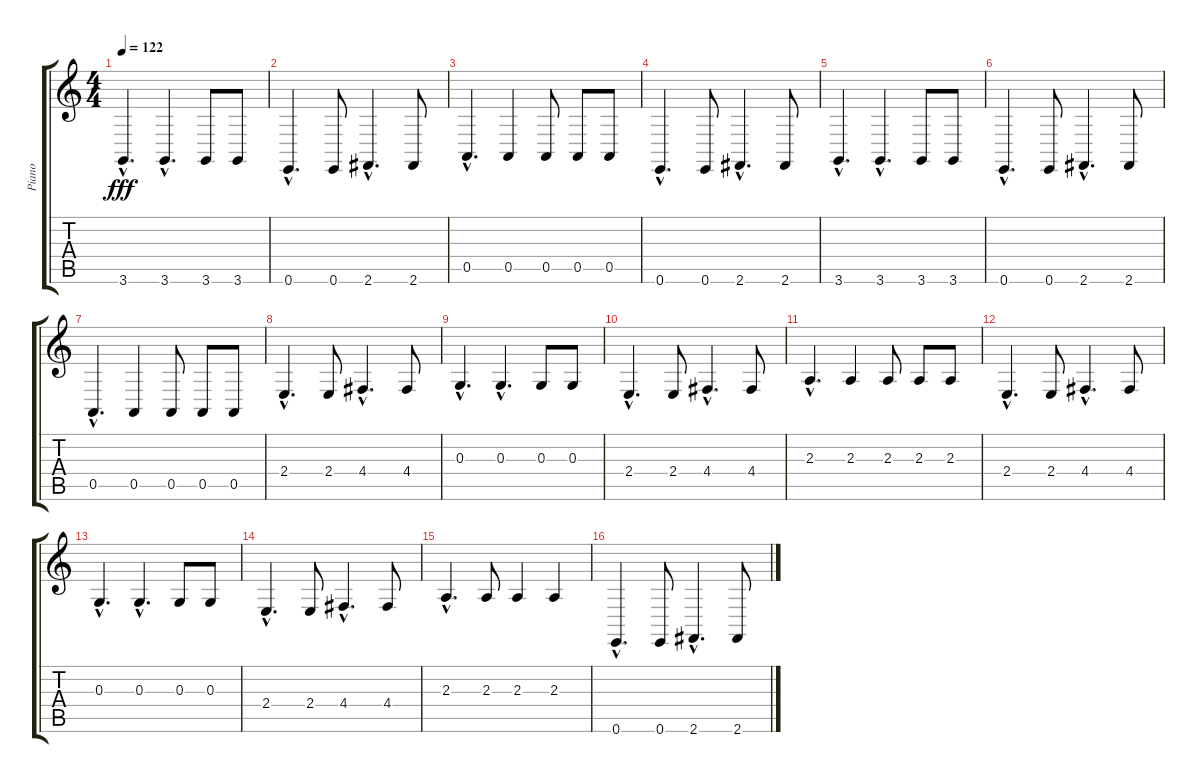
\track ("Piano" "Piano") {instrument acousticgrandpiano}
\staff {score tabs}
\tuning (E4 B3 G3 D3 A2 E2) {hide}
\ts (4 4)
\tempo 122
\clef g2
\ks c
3.6{hac}.4{d dy fff} 3.6{hac}.4{d} 3.6.8 3.6.8 |
0.6{hac}.4{d} 0.6.8 2.6{hac}.4{d} 2.6.8 |
0.5{hac}.4{d} 0.5.4 0.5.8 0.5.8 0.5.8 |
0.6{hac}.4{d} 0.6.8 2.6{hac}.4{d} 2.6.8 |
3.6{hac}.4{d} 3.6{hac}.4{d} 3.6.8 3.6.8 |
0.6{hac}.4{d} 0.6.8 2.6{hac}.4{d} 2.6.8 |
0.5{hac}.4{d} 0.5.4 0.5.8 0.5.8 0.5.8 |
2.4{hac}.4{d volume 14} 2.4.8 4.4{hac}.4{d} 4.4.8 |
0.3{hac}.4{d} 0.3{hac}.4{d} 0.3.8 0.3.8 |
2.4{hac}.4{d} 2.4.8 4.4{hac}.4{d} 4.4.8 |
2.3{hac}.4{d} 2.3.4 2.3.8 2.3.8 2.3.8 |
2.4{hac}.4{d} 2.4.8 4.4{hac}.4{d} 4.4.8 |
0.3{hac}.4{d} 0.3{hac}.4{d} 0.3.8 0.3.8 |
2.4{hac}.4{d} 2.4.8 4.4{hac}.4{d} 4.4.8 |
2.3{hac}.4{d} 2.3.8 2.3.4 2.3.4 |
0.6{hac}.4{d} 0.6.8{volume 12} 2.6{hac}.4{d} 2.6.8
